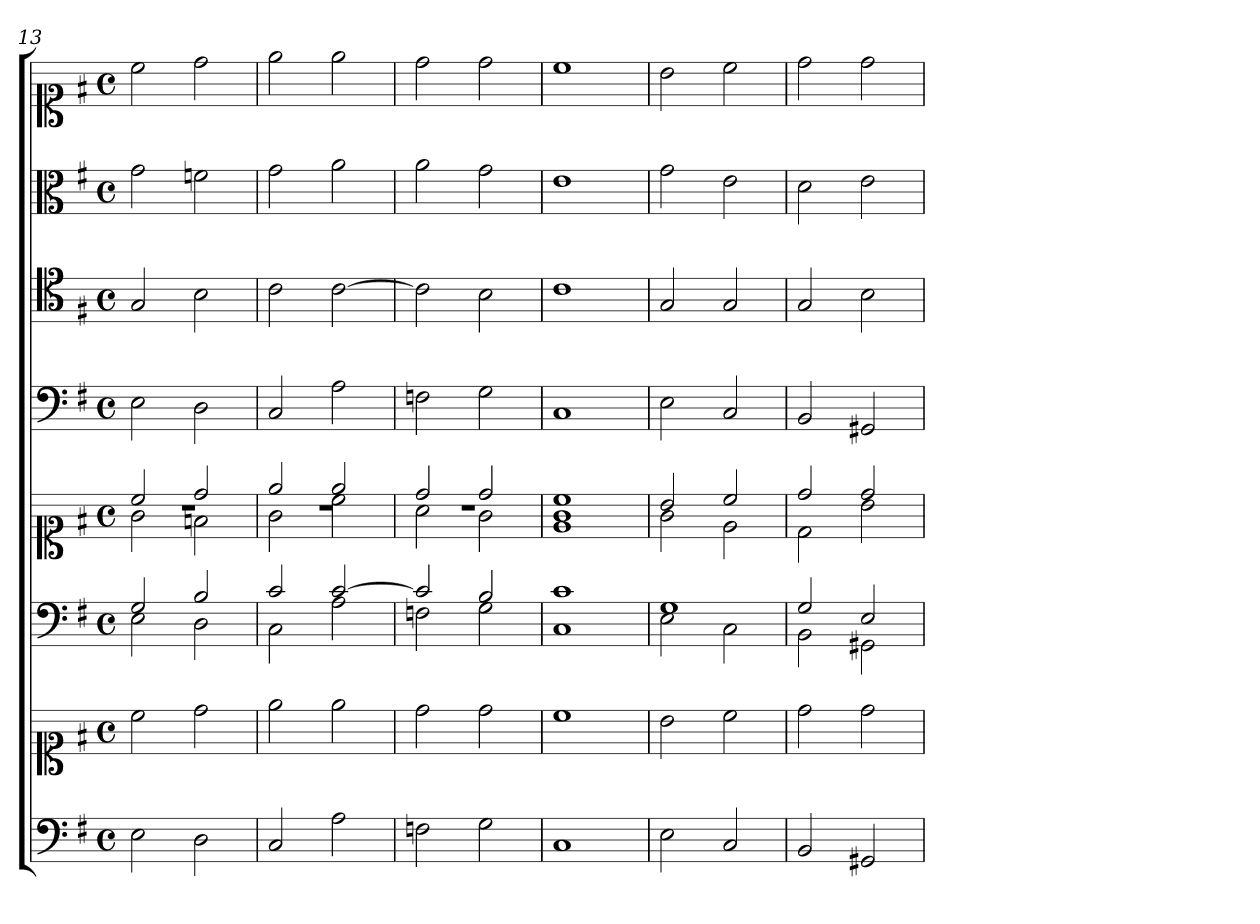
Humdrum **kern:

**kern	**kern	**kern	**kern	**kern	**kern	**kern	**kern
*part6	*part6	*part5	*part5	*part4	*part3	*part2	*part1
*staff8	*staff7	*staff6	*staff5	*staff4	*staff3	*staff2	*staff1
*clefF4	*clefC1	*clefF4	*clefC1	*clefF4	*clefC4	*clefC3	*clefC1
*k[f#]	*k[f#]	*k[f#]	*k[f#]	*k[f#]	*k[f#]	*k[f#]	*k[f#]
*G:	*G:	*G:	*G:	*G:	*G:	*G:	*G:
*M4/4	*M4/4	*M4/4	*M4/4	*M4/4	*M4/4	*M4/4	*M4/4
*met(c)	*met(c)	*met(c)	*met(c)	*met(c)	*met(c)	*met(c)	*met(c)
=13	=13	=13	=13	=13	=13	=13	=13
*	*	*^	*^	*	*	*	*
*	*	*	*	*	*^	*	*	*	*
2E	2cc	2G	2E	2cc	2g	1r	2E	2G	2g	2cc
2D	2dd	2B	2D	2dd	2fn	.	2D	2B	2fn	2dd
=14	=14	=14	=14	=14	=14	=14	=14	=14	=14	=14
2C	2ee	2c	2C	2ee	2g	1r	2C	2c	2g	2ee
2A	2ee	[2c	2A	2ee	2cc	.	2A	[2c	2a	2ee
=15	=15	=15	=15	=15	=15	=15	=15	=15	=15	=15
2Fn	2dd	2c]	2Fn	2dd	2a	1r	2Fn	2c]	2a	2dd
2G	2dd	2B	2G	2dd	2g	.	2G	2B	2g	2dd
=16	=16	=16	=16	=16	=16	=16	=16	=16	=16	=16
1C	1cc	1c	1C	1cc	1g	1e\	1C	1c	1e	1cc
*	*	*	*	*	*v	*v	*	*	*	*
=17	=17	=17	=17	=17	=17	=17	=17	=17	=17
2E	2b	1G	2E	2b	2g	2E	2G	2g	2b
2C	2cc	.	2C	2cc	2e	2C	2G	2e	2cc
=18	=18	=18	=18	=18	=18	=18	=18	=18	=18
2BB	2dd	2G	2BB	2dd	2d	2BB	2G	2d	2dd
2GG#X	2dd	2E	2GG#X	2dd	2b	2GG#X	2B	2e	2dd
*	*	*v	*v	*	*	*	*	*	*
*	*	*	*v	*v	*	*	*	*
=	=	=	=	=	=	=	=
*-	*-	*-	*-	*-	*-	*-	*-
